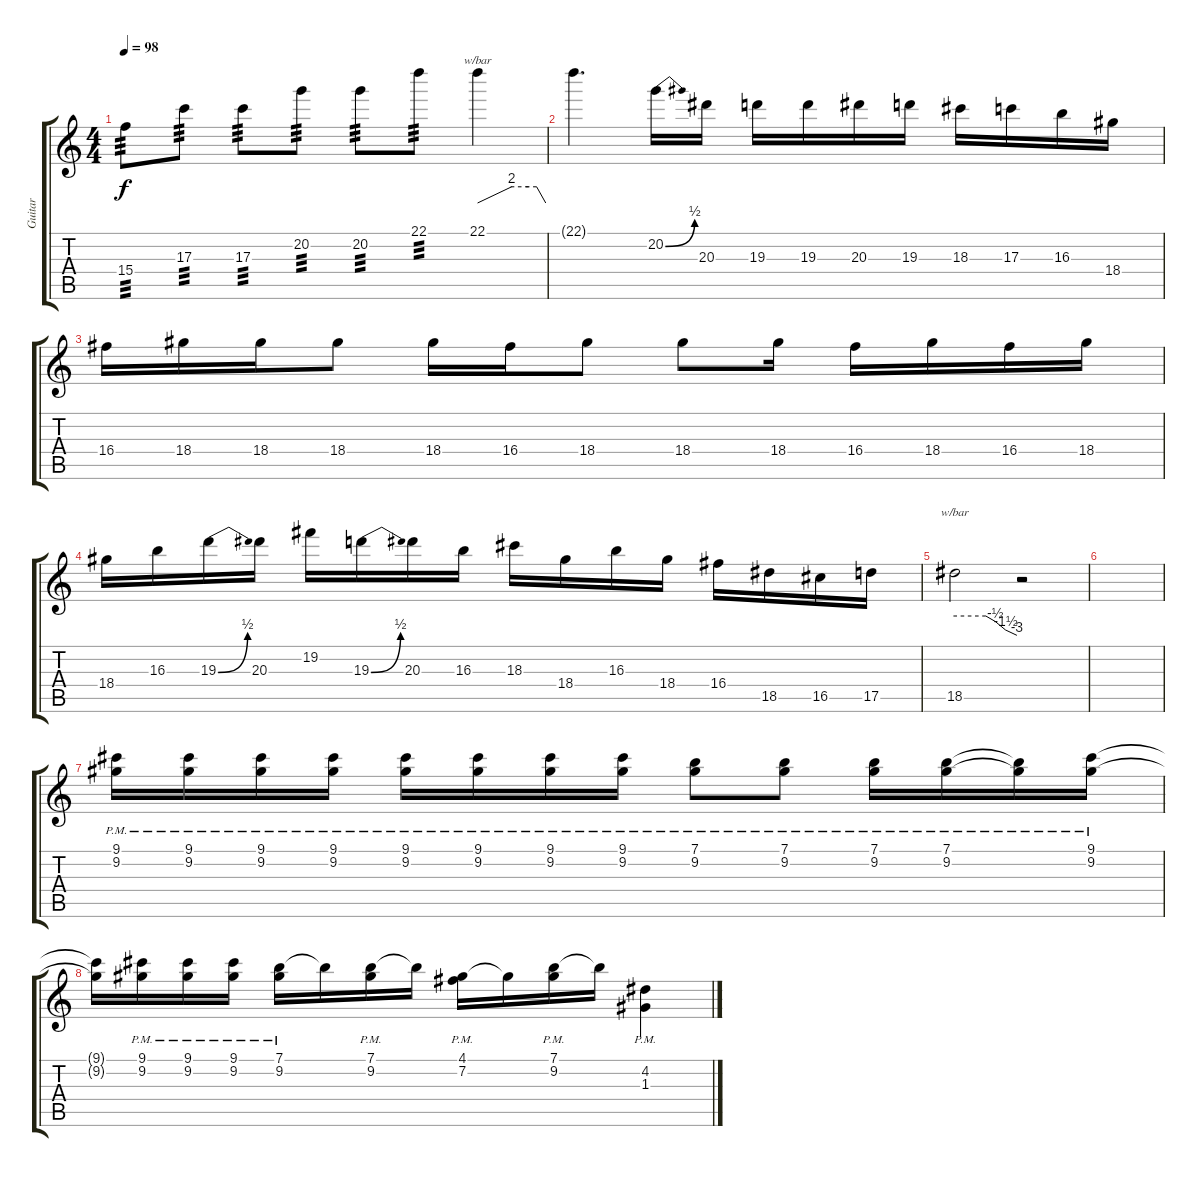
\track ("Guitar" "Guitar") {instrument overdrivenguitar}
\staff {score tabs}
\tuning (E4 B3 G3 D3 A2 E2) {hide}
\ts (4 4)
\tempo 98
\clef g2
\ks c
15.4.8{tp 3 dy f} 17.3.8{tp 3} 17.3.8{tp 3} 20.2.8{tp 3} 20.2.8{tp 3} 22.1.8{tp 3} 22.1.4{tbe (custom default 0 0 30 8 45 8 52 8 60 0)} |
22.1{t}.4{d} 20.2{be (bend 0 0 60 2)}.16 20.3.16 19.3.16 19.3.16 20.3.16 19.3.16 18.3.16 17.3.16 16.3.16 18.4.16 |
16.4.16 18.4.16 18.4.16 18.4.8 18.4.16 16.4.16 18.4.8 18.4.8 18.4.16 16.4.16 18.4.16 16.4.16 18.4.16 |
18.4.16 16.3.16 19.3{be (bend 0 0 60 2)}.16 20.3.16 19.2.16 19.3{be (bend 0 0 60 2)}.16 20.3.16 16.3.16 18.3.16 18.4.16 16.3.16 18.4.16 16.4.16 18.5.16 16.5.16 17.5.16 |
18.5.2{tbe (custom default 0 0 30 0 39 -2 49 -6 60 -12)} r.2 |
|
(9.1{pm} 9.2{pm}).16 (9.1{pm} 9.2{pm}).16 (9.1{pm} 9.2{pm}).16 (9.1{pm} 9.2{pm}).16 (9.1{pm} 9.2{pm}).16 (9.1{pm} 9.2{pm}).16 (9.1{pm} 9.2{pm}).16 (9.1{pm} 9.2{pm}).16 (7.1{pm} 9.2{pm}).8 (7.1{pm} 9.2{pm}).8 (7.1{pm} 9.2{pm}).16 (7.1{pm} 9.2{pm}).16 (7.1{pm t} 9.2{pm t}).16 (9.1{pm} 9.2{pm}).16 |
(9.1{t} 9.2{t}).16 (9.1{pm} 9.2{pm}).16 (9.1{pm} 9.2{pm}).16 (9.1{pm} 9.2{pm}).16 (7.1{pm} 9.2{pm}).16 7.1{t}.16 (7.1{pm} 9.2{pm}).16 7.1{t}.16 (4.1{pm} 7.2{pm}).16 4.1{t}.16 (7.1{pm} 9.2{pm}).16 7.1{t}.16 (4.2{pm} 1.3{pm}).4
